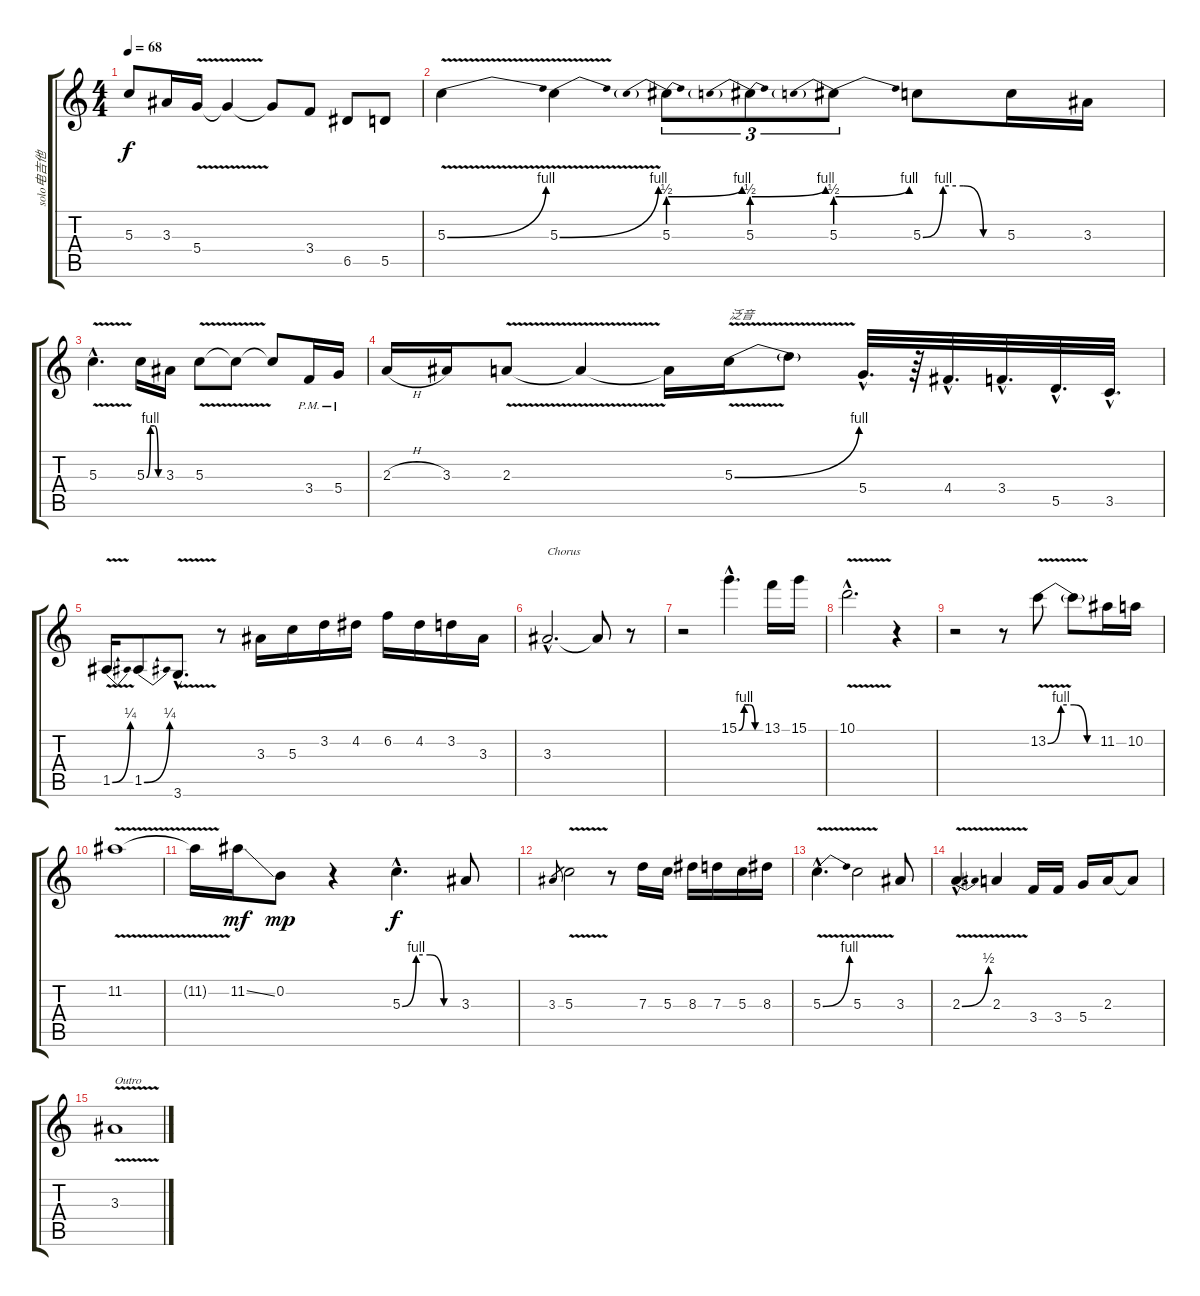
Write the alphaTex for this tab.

\track ("solo电吉他" "solo电吉他") {instrument overdrivenguitar}
\staff {score tabs}
\tuning (E4 B3 G3 D3 A2 E2) {hide}
\ts (4 4)
\tempo 68
\clef g2
\ks c
5.3{t}.8{dy f} 3.3.16 5.4{v}.16 5.4{t}.4 5.4{t}.8 3.4.8 6.5.8 5.5.8 |
5.3{be (bend 0 0 60 4) v}.4 5.3{be (bend 0 0 60 4) v}.4 5.3{be (prebendbend 0 2 60 4)}.8{tu (3 2)} 5.3{be (prebendbend 0 2 60 4)}.8{tu (3 2)} 5.3{be (prebendbend 0 2 60 4)}.8{tu (3 2)} 5.3{be (custom 0 0 15 4 30 4 45 0 60 0)}.8 5.3.16 3.3.16 |
5.3{v hac}.4{d} 5.3{be (custom 0 0 15 4 30 4 45 0 60 0)}.16 3.3.16 5.3{v}.8 5.3{t}.8 5.3{t}.8 3.4{pm}.16 5.4{pm}.16 |
2.3{h}.16 3.3.16 2.3{v}.8 2.3{t}.4 2.3{t}.16 5.3{be (bend 0 0 60 4) v}.16{txt "泛音" instrument guitarharmonics} 5.3{t}.8 5.4{hac}.32{d} r.64 4.4{hac}.32{d} 3.4{hac}.32{d} 5.5{hac}.32{d} 3.5{hac}.32{d} |
1.5{be (bend 0 0 60 1) v}.16 1.5{be (bend 0 0 60 1)}.8 3.6{v hac}.8{d instrument overdrivenguitar} r.8 3.3.16 5.3.16 3.2.16 4.2.16 6.2.16 4.2.16 3.2.16 3.3.16 |
3.3{hac}.2{d txt "Chorus"} 3.3{t}.8 r.8 |
r.2 15.1{be (custom 0 0 15 4 30 4 45 0 60 0) hac}.4{d} 13.1.16 15.1.16 |
10.1{v hac}.2{d} r.4 |
r.2 r.8 13.2{be (custom 0 0 15 4 30 4 45 0 60 0) v}.8 13.2{t}.8 11.2.16 10.2.16 |
11.2{v}.1 |
11.2{t}.16 11.2{ss}.16{dy mf} 0.2.8{dy mp} r.4 5.3{be (custom 0 0 15 4 30 4 45 0 60 0) hac}.4{d dy f} 3.3.8 |
3.3.8{gr} 5.3{v}.2 r.8 7.3.16 5.3.16 8.3.16 7.3.16 5.3.16 8.3.16 |
5.3{be (bend 0 0 60 4) v hac}.4{d} 5.3{v}.2 3.3.8 |
2.3{be (bend 0 0 60 2) v hac}.4{d} 2.3{v}.4 3.4.16 3.4.16 5.4.16 2.3.16 2.3{t}.8 |
3.3{v}.1{txt "Outro"}
